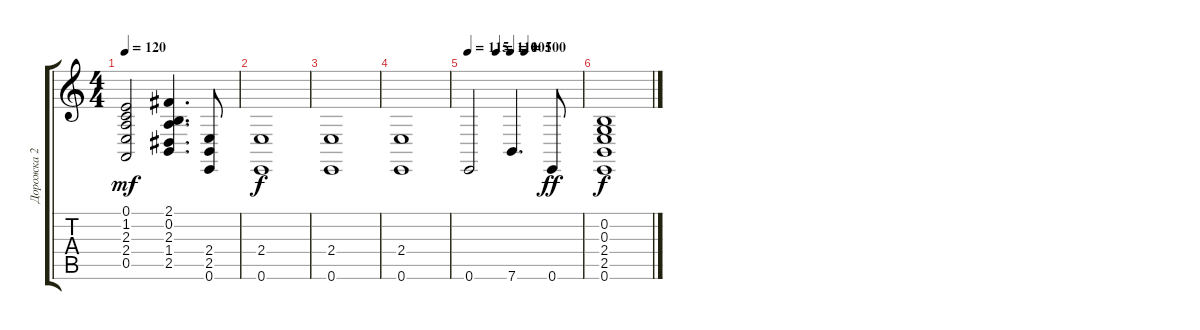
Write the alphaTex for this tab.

\track ("Дорожка 2" "Дорожка 2") {instrument frenchhorn}
\staff {score tabs}
\tuning (E4 B3 G3 D3 A2 E2) {hide}
\ts (4 4)
\tempo 120
\clef g2
\ks c
(0.1 1.2 2.3 2.4 0.5).2{dy mf} (2.1 0.2 2.3 1.4 2.5).4{d} (2.4 2.5 0.6).8 |
(2.4 0.6).1{dy f} |
(2.4 0.6).1 |
(2.4 0.6).1 |
\tempo 115
\tempo (110 0.25)
\tempo (105 0.375)
\tempo (100 0.5)
0.6.2 7.6.4{d} 0.6.8{dy ff} |
(0.2 0.3 2.4 2.5 0.6).1{dy f}
